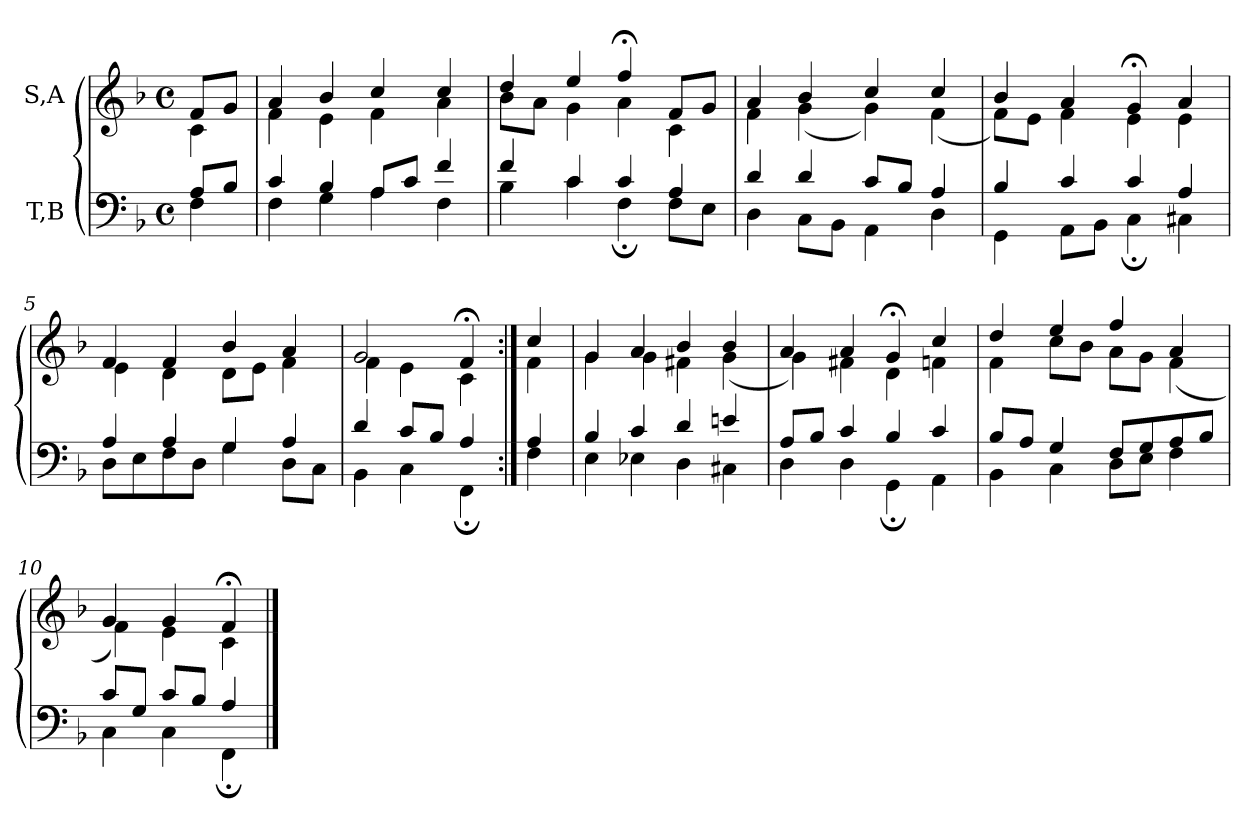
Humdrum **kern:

**kern	**kern
*part2	*part1
*staff2	*staff1
*I"T,B	*I"S,A
*clefF4	*clefG2
*k[b-]	*k[b-]
*M4/4	*M4/4
*met(c)	*met(c)
=	=
*^	*^
8AL	4F	8fL	4c
8B-J	.	8gJ	.
=1	=1	=1	=1
4c	4F	4a	4f
4B-	4G	4b-	4e
8AL	4A	4cc	4f
8cJ	.	.	.
4f	4F	4cc	4a
=2	=2	=2	=2
4f	4B-	4dd	8b-L
.	.	.	8aJ
4c	4c	4ee	4g
4c	4F;	4ff;<	4a
4A	8FL	8fL	4c
.	8EJ	8gJ	.
=3	=3	=3	=3
4d	4D	4a	4f
4d	8CL	4b-	(<4g
.	8BB-J	.	.
8cL	4AA	4cc	4g)
8B-J	.	.	.
4A	4D	4cc	(<4f
=4	=4	=4	=4
4B-	4GG	4b-	8fL)
.	.	.	8eJ
4c	8AAL	4a	4f
.	8BB-J	.	.
4c	4C;	4g;<	4e
4A	4C#X	4a	4e
=5	=5	=5	=5
4A	8DL	4f	4e
.	8E	.	.
4A	8F	4f	4d
.	8DJ	.	.
4G	4G	4b-	8dL
.	.	.	8eJ
4A	8DL	4a	4f
.	8CJ	.	.
=6a	=6a	=6a	=6a
4d	4BB-	2g	4f
8cL	4C	.	4e
8B-J	.	.	.
4A	4FF;	4f;<	4c
=6b:|!	=6b:|!	=6b:|!	=6b:|!
4A	4F	4cc	4f
=7	=7	=7	=7
4B-	4E	4g	4g
4c	4E-X	4a	4g
4d	4D	4b-	4f#X
4en	4C#X	4b-	(<4g
=8	=8	=8	=8
8AL	4D	4a	4g)
8B-J	.	.	.
4c	4D	4a	4f#X
4B-	4GG;	4g;<	4d
4c	4AA	4cc	4fn
=9	=9	=9	=9
8B-L	4BB-	4dd	4f
8AJ	.	.	.
4G	4C	4ee	8ccL
.	.	.	8b-J
8FL	8DL	4ff	8aL
8G	8EJ	.	8gJ
8A	4F	4a	(<4f
8B-J	.	.	.
=10	=10	=10	=10
8cL	4C	4g	4f)
8GJ	.	.	.
8cL	4C	4g	4e
8B-J	.	.	.
4A	4FF;	4f;<	4c
*v	*v	*	*
*	*v	*v
==	==
*-	*-
